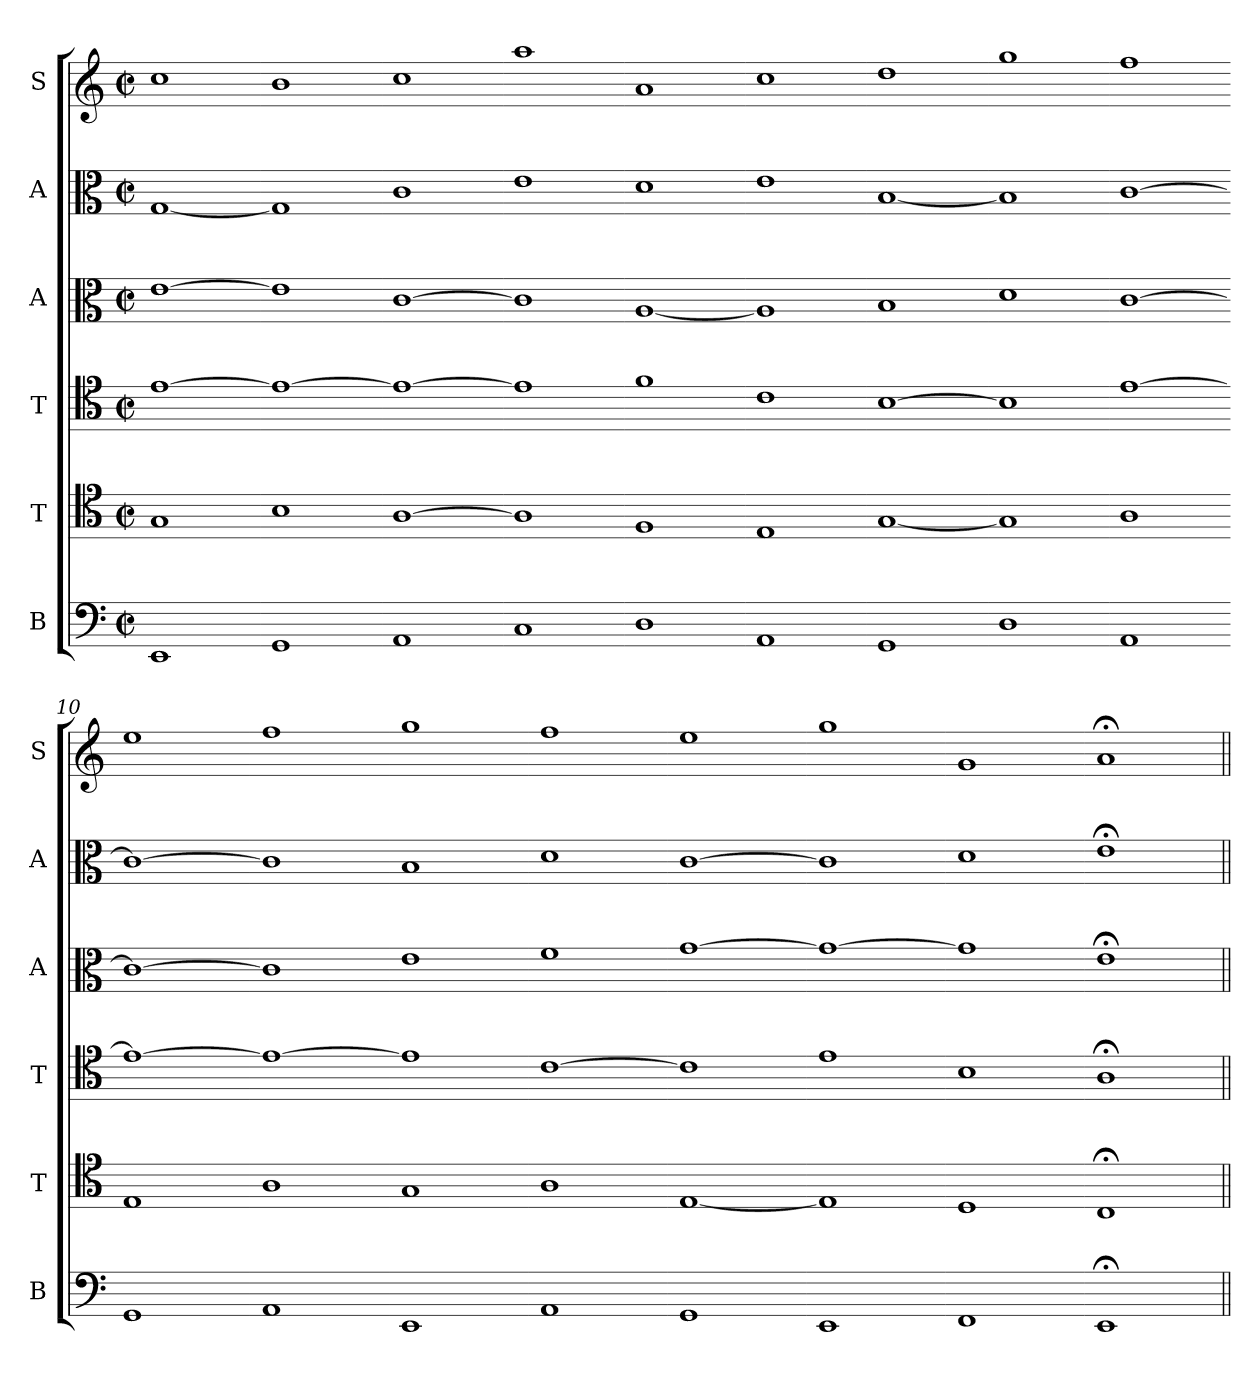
**kern	**kern	**kern	**kern	**kern	**kern
*part6	*part5	*part4	*part3	*part2	*part1
*staff6	*staff5	*staff4	*staff3	*staff2	*staff1
*I"B	*I"T	*I"T	*I"A	*I"A	*I"S
*I'B	*I'T	*I'T	*I'A	*I'A	*I'S
*clefF4	*clefC4	*clefC4	*clefC3	*clefC3	*clefG2
*k[]	*k[]	*k[]	*k[]	*k[]	*k[]
*M2/2	*M2/2	*M2/2	*M2/2	*M2/2	*M2/2
*met(c|)	*met(c|)	*met(c|)	*met(c|)	*met(c|)	*met(c|)
*MM208	*MM208	*MM208	*MM208	*MM208	*MM208
=1	=1	=1	=1	=1	=1
1EE	1G	[1e	[1e	[1G	1cc
=2-	=2-	=2-	=2-	=2-	=2-
1GG	1B	1e_	1e]	1G]	1b
=3-	=3-	=3-	=3-	=3-	=3-
1AA	[1A	1e_	[1c	1c	1cc
=4-	=4-	=4-	=4-	=4-	=4-
1C	1A]	1e]	1c]	1e	1aa
=5-	=5-	=5-	=5-	=5-	=5-
1D	1F	1f	[1A	1d	1a
=6-	=6-	=6-	=6-	=6-	=6-
1AA	1E	1c	1A]	1e	1cc
=7-	=7-	=7-	=7-	=7-	=7-
1GG	[1G	[1B	1B	[1B	1dd
=8-	=8-	=8-	=8-	=8-	=8-
1D	1G]	1B]	1d	1B]	1gg
=9-	=9-	=9-	=9-	=9-	=9-
1AA	1A	[1e	[1c	[1c	1ff
=10-	=10-	=10-	=10-	=10-	=10-
1GG	1E	1e_	1c_	1c_	1ee
=11-	=11-	=11-	=11-	=11-	=11-
1AA	1A	1e_	1c]	1c]	1ff
=12-	=12-	=12-	=12-	=12-	=12-
1EE	1G	1e]	1e	1B	1gg
=13-	=13-	=13-	=13-	=13-	=13-
1AA	1A	[1c	1f	1d	1ff
=14-	=14-	=14-	=14-	=14-	=14-
1GG	[1E	1c]	[1g	[1c	1ee
=15-	=15-	=15-	=15-	=15-	=15-
1EE	1E]	1e	1g_	1c]	1gg
=16-	=16-	=16-	=16-	=16-	=16-
1FF	1D	1B	1g]	1d	1g
=17-	=17-	=17-	=17-	=17-	=17-
1EE;<	1C;<	1A;<	1e;<	1e;	1a;<
=||	=||	=||	=||	=||	=||
*-	*-	*-	*-	*-	*-
